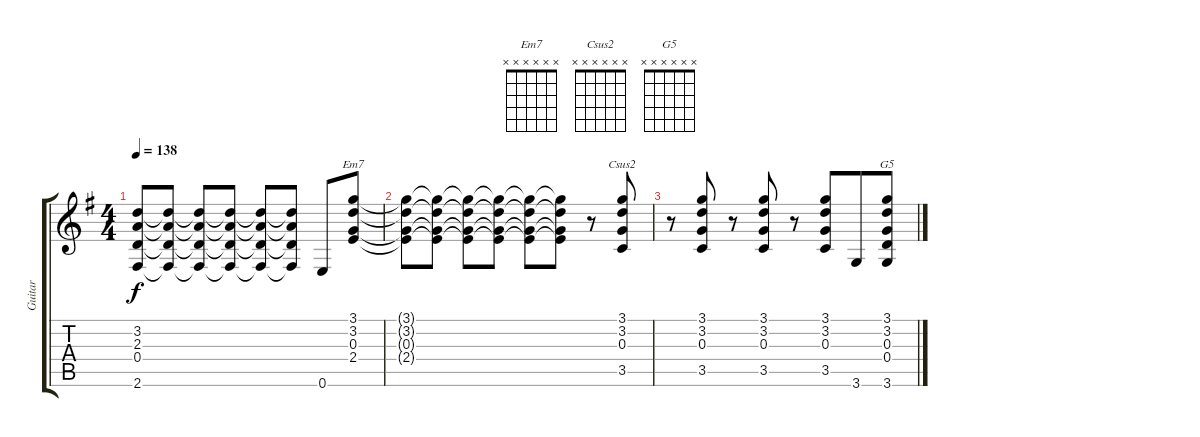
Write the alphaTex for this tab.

\track ("Guitar" "Guitar") {instrument distortionguitar}
\staff {score tabs}
\tuning (E4 B3 G3 D3 A2 E2) {hide}
\chord ("Em7" x x x x x x)
\chord ("Csus2" x x x x x x)
\chord ("G5" x x x x x x)
\ts (4 4)
\tempo 138
\clef g2
\ks g
(3.2{t} 2.3{t} 0.4{t} 2.6{t}).8{dy f} (3.2{t} 2.3{t} 0.4{t} 2.6{t}).8 (3.2{t} 2.3{t} 0.4{t} 2.6{t}).8 (3.2{t} 2.3{t} 0.4{t} 2.6{t}).8 (3.2{t} 2.3{t} 0.4{t} 2.6{t}).8 (3.2{t} 2.3{t} 0.4{t} 2.6{t}).8 0.6.8 (3.1 3.2 0.3 2.4).8{ch "Em7"} |
(3.1{t} 3.2{t} 0.3{t} 2.4{t}).8 (3.1{t} 3.2{t} 0.3{t} 2.4{t}).8 (3.1{t} 3.2{t} 0.3{t} 2.4{t}).8 (3.1{t} 3.2{t} 0.3{t} 2.4{t}).8 (3.1{t} 3.2{t} 0.3{t} 2.4{t}).8 (3.1{t} 3.2{t} 0.3{t} 2.4{t}).8 r.8 (3.1 3.2 0.3 3.5).8{ch "Csus2" beam Up} |
r.8 (3.1 3.2 0.3 3.5).8{beam Up} r.8 (3.1 3.2 0.3 3.5).8{beam Up} r.8 (3.1 3.2 0.3 3.5).8{beam merge} 3.6.8 (3.1 3.2 0.3 0.4 3.6).8{ch "G5"}
